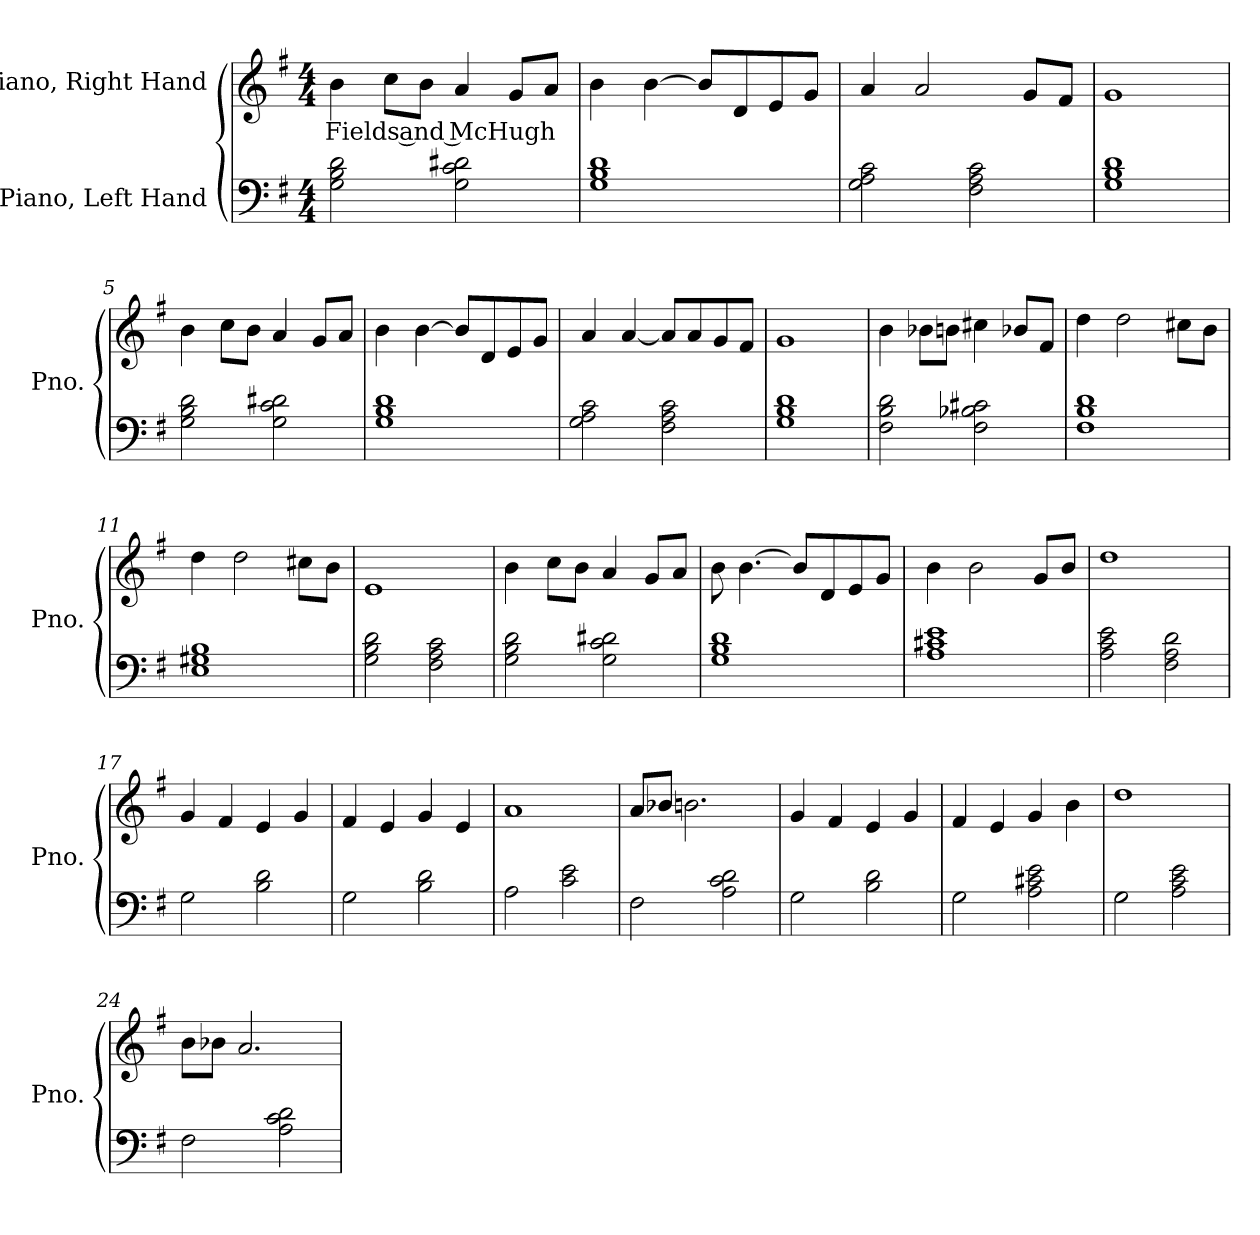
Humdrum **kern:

**kern	**kern	**text
*part2	*part1	*part1
*staff2	*staff1	*staff1
*I"Piano, Left Hand	*I"Piano, Right Hand	*
*I'Pno.	*I'Pno.	*
*clefF4	*clefG2	*
*k[f#]	*k[f#]	*
*M4/4	*M4/4	*
*MM120	*MM120	*
=1	=1	=1
!	!	!LO:LY:b
2G\ 2B\ 2d\	4b\	Fields and McHugh
.	8cc\L	.
.	8b\J	.
2G\ 2c\ 2d#X\	4a/	.
.	8g/L	.
.	8a/J	.
=2	=2	=2
1G 1B 1d	4b\	.
.	[4b\	.
.	8b/L]	.
.	8d/	.
.	8e/	.
.	8g/J	.
=3	=3	=3
2G\ 2A\ 2c\	4a/	.
.	2a/	.
2F#\ 2A\ 2c\	.	.
.	8g/L	.
.	8f#/J	.
=4	=4	=4
1G 1B 1d	1g	.
!!LO:LB:g=z
=5	=5	=5
2G\ 2B\ 2d\	4b\	.
.	8cc\L	.
.	8b\J	.
2G\ 2c\ 2d#X\	4a/	.
.	8g/L	.
.	8a/J	.
=6	=6	=6
1G 1B 1d	4b\	.
.	[4b\	.
.	8b/L]	.
.	8d/	.
.	8e/	.
.	8g/J	.
=7	=7	=7
2G\ 2A\ 2c\	4a/	.
.	[4a/	.
2F#\ 2A\ 2c\	8a/L]	.
.	8a/	.
.	8g/	.
.	8f#/J	.
=8	=8	=8
1G 1B 1d	1g	.
=9	=9	=9
2F#\ 2B\ 2d\	4b\	.
.	8b-X\L	.
.	8bn\J	.
2F#\ 2B-X\ 2c#X\	4cc#X\	.
.	8b-X/L	.
.	8f#/J	.
=10	=10	=10
1F# 1B 1d	4dd\	.
.	2dd\	.
.	8cc#X\L	.
.	8b\J	.
!!LO:LB:g=z
=11	=11	=11
1E 1G#X 1B	4dd\	.
.	2dd\	.
.	8cc#X\L	.
.	8b\J	.
=12	=12	=12
2G\ 2B\ 2d\	1e	.
2F#\ 2A\ 2c\	.	.
=13	=13	=13
2G\ 2B\ 2d\	4b\	.
.	8cc\L	.
.	8b\J	.
2G\ 2c\ 2d#X\	4a/	.
.	8g/L	.
.	8a/J	.
=14	=14	=14
1G 1B 1d	8b\	.
.	[4.b\	.
.	8b/L]	.
.	8d/	.
.	8e/	.
.	8g/J	.
=15	=15	=15
1A 1c#X 1e	4b\	.
.	2b\	.
.	8g/L	.
.	8b/J	.
=16	=16	=16
2A\ 2c\ 2e\	1dd	.
2F#\ 2A\ 2d\	.	.
=17	=17	=17
2G\	4g/	.
.	4f#/	.
2B\ 2d\	4e/	.
.	4g/	.
!!LO:LB:g=z
=18	=18	=18
2G\	4f#/	.
.	4e/	.
2B\ 2d\	4g/	.
.	4e/	.
=19	=19	=19
2A\	1a	.
2c\ 2e\	.	.
=20	=20	=20
2F#\	8a/L	.
.	8b-X/J	.
.	2.bn\	.
2A\ 2c\ 2d\	.	.
=21	=21	=21
2G\	4g/	.
.	4f#/	.
2B\ 2d\	4e/	.
.	4g/	.
=22	=22	=22
2G\	4f#/	.
.	4e/	.
2A\ 2c#X\ 2e\	4g/	.
.	4b\	.
=23	=23	=23
2G\	1dd	.
2A\ 2c\ 2e\	.	.
=24	=24	=24
2F#\	8b\L	.
.	8b-X\J	.
.	2.a/	.
2A\ 2c\ 2d\	.	.
=	=	=
*-	*-	*-
